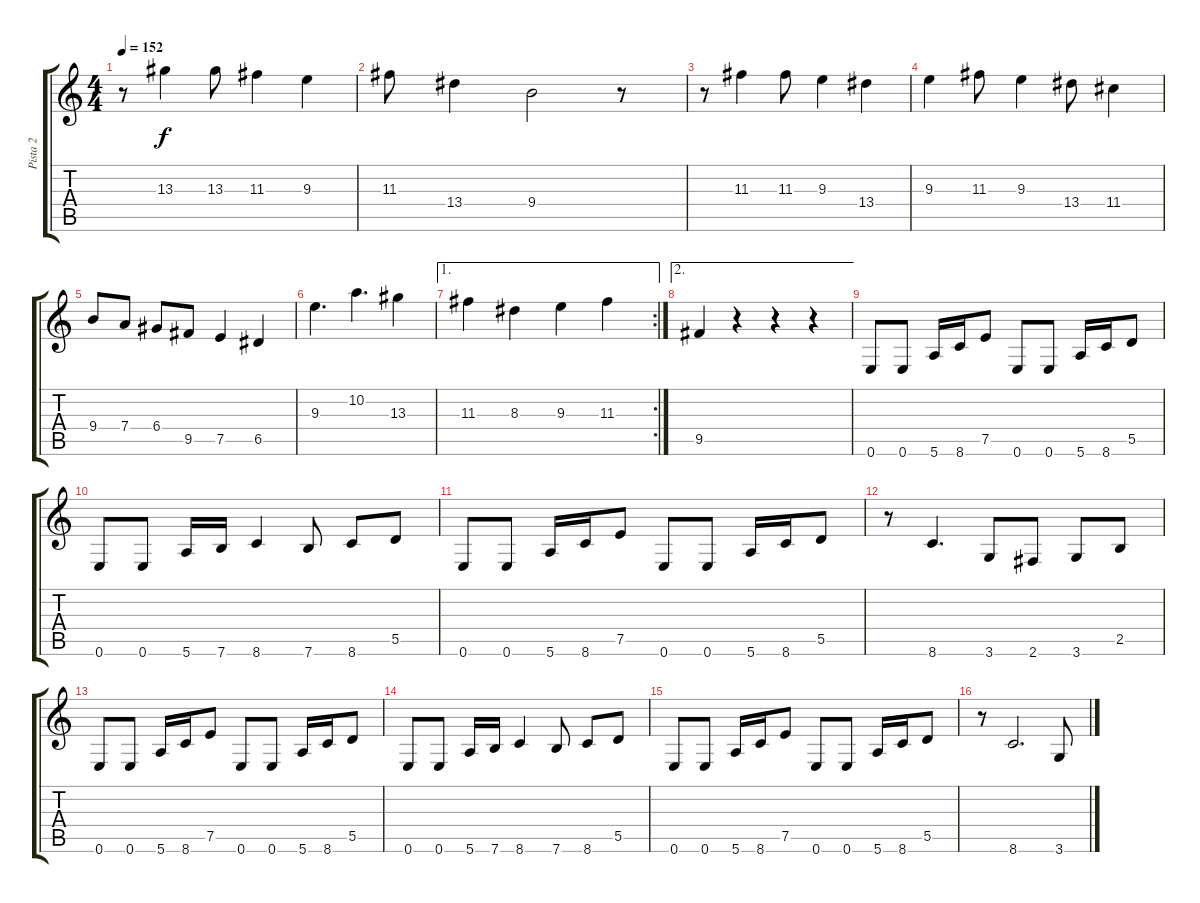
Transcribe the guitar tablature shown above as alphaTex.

\track ("Pista 2" "Pista 2") {instrument distortionguitar}
\staff {score tabs}
\tuning (E4 B3 G3 D3 A2 E2) {hide}
\ts (4 4)
\tempo 152
\clef g2
\ks c
r.8{dy f} 13.3.4 13.3.8 11.3.4 9.3.4 |
11.3.8 13.4.4 9.4.2 r.8 |
r.8 11.3.4 11.3.8 9.3.4 13.4.4 |
9.3.4 11.3.8 9.3.4 13.4.8 11.4.4 |
9.4.8 7.4.8 6.4.8 9.5.8 7.5.4 6.5.4 |
9.3.4{d} 10.2.4{d} 13.3.4 |
\ae 1
\rc 2
11.3.4 8.3.4 9.3.4 11.3.4 |
\ae 2
9.5.4 r.4 r.4 r.4 |
0.6.8 0.6.8 5.6.16 8.6.16 7.5.8 0.6.8 0.6.8 5.6.16 8.6.16 5.5.8 |
0.6.8 0.6.8 5.6.16 7.6.16 8.6.4 7.6.8 8.6.8 5.5.8 |
0.6.8 0.6.8 5.6.16 8.6.16 7.5.8 0.6.8 0.6.8 5.6.16 8.6.16 5.5.8 |
r.8 8.6.4{d} 3.6.8 2.6.8 3.6.8 2.5.8 |
0.6.8 0.6.8 5.6.16 8.6.16 7.5.8 0.6.8 0.6.8 5.6.16 8.6.16 5.5.8 |
0.6.8 0.6.8 5.6.16 7.6.16 8.6.4 7.6.8 8.6.8 5.5.8 |
0.6.8 0.6.8 5.6.16 8.6.16 7.5.8 0.6.8 0.6.8 5.6.16 8.6.16 5.5.8 |
r.8 8.6.2{d} 3.6.8
